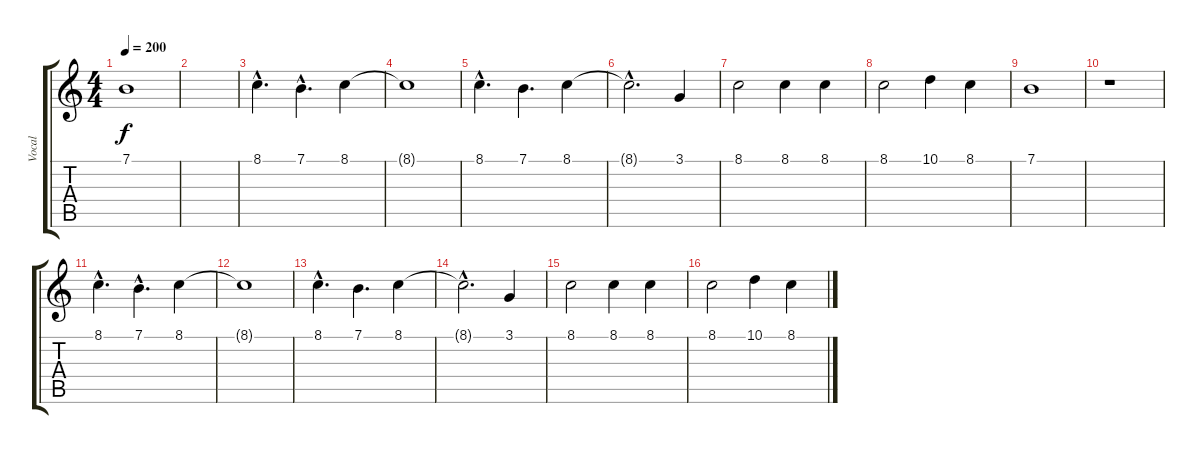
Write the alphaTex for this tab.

\track ("Vocal" "Vocal") {instrument violin}
\staff {score tabs}
\tuning (E4 B3 G3 D3 A2 E2) {hide}
\ts (4 4)
\tempo 200
\clef g2
\ks c
7.1.1{dy f} |
|
8.1{hac}.4{d} 7.1{hac}.4{d} 8.1.4 |
8.1{t}.1 |
8.1{hac}.4{d} 7.1.4{d} 8.1.4 |
8.1{hac t}.2{d} 3.1.4 |
8.1.2 8.1.4 8.1.4 |
8.1.2 10.1.4 8.1.4 |
7.1.1 |
r.1 |
8.1{hac}.4{d} 7.1{hac}.4{d} 8.1.4 |
8.1{t}.1 |
8.1{hac}.4{d} 7.1.4{d} 8.1.4 |
8.1{hac t}.2{d} 3.1.4 |
8.1.2 8.1.4 8.1.4 |
8.1.2 10.1.4 8.1.4
